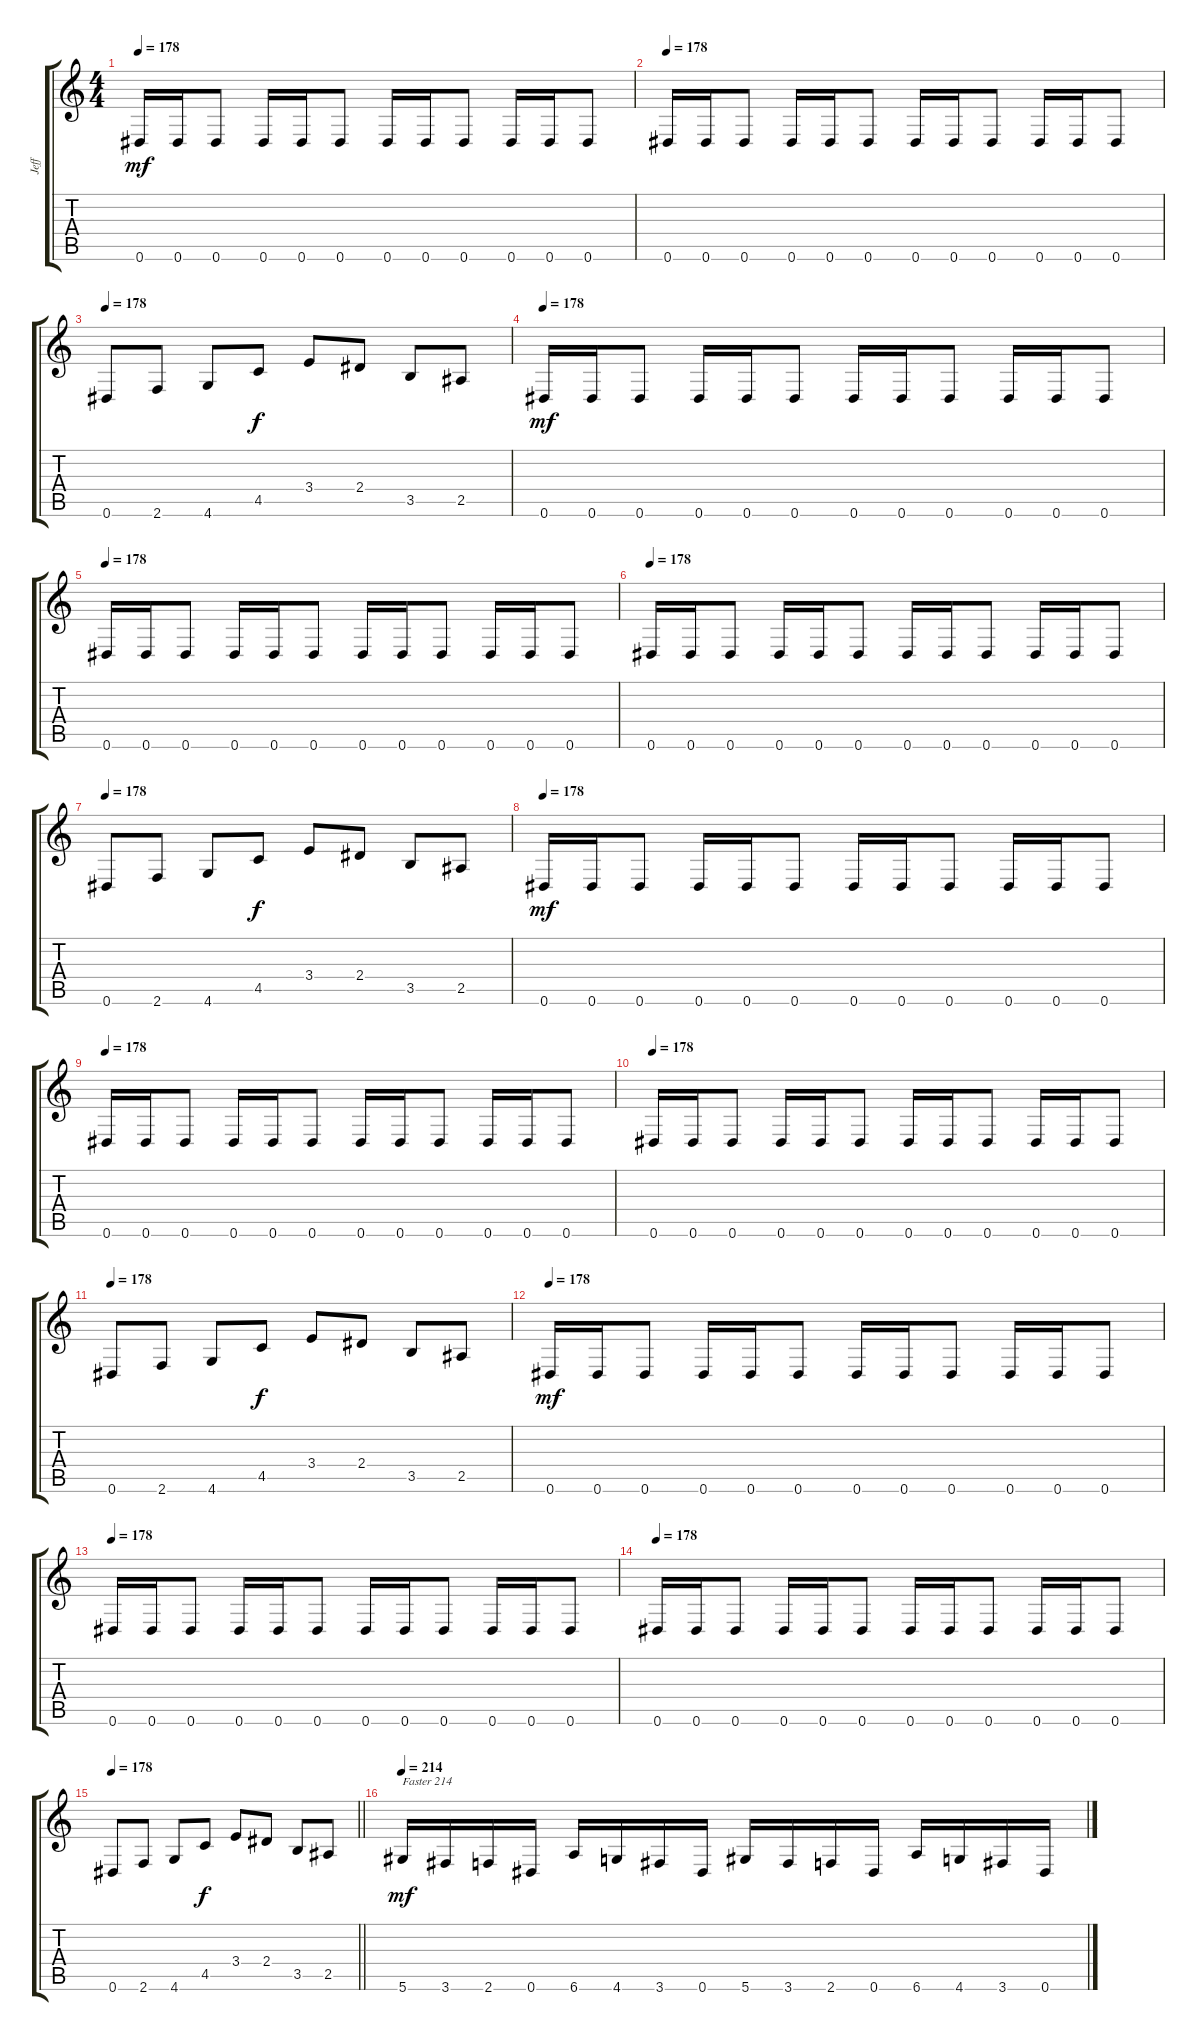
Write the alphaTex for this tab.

\track ("Jeff" "Jeff") {instrument distortionguitar}
\staff {score tabs}
\tuning (Eb4 Bb3 Gb3 Db3 Ab2 Eb2) {hide}
\ts (4 4)
\tempo 178
\clef g2
\ks c
0.6.16{dy mf} 0.6.16 0.6.8 0.6.16 0.6.16 0.6.8 0.6.16 0.6.16 0.6.8 0.6.16 0.6.16 0.6.8 |
\tempo 178
0.6.16 0.6.16 0.6.8 0.6.16 0.6.16 0.6.8 0.6.16 0.6.16 0.6.8 0.6.16 0.6.16 0.6.8 |
\tempo 178
0.6.8 2.6.8 4.6.8 4.5.8{dy f} 3.4.8 2.4.8 3.5.8 2.5.8 |
\tempo 178
0.6.16{dy mf} 0.6.16 0.6.8 0.6.16 0.6.16 0.6.8 0.6.16 0.6.16 0.6.8 0.6.16 0.6.16 0.6.8 |
\tempo 178
0.6.16 0.6.16 0.6.8 0.6.16 0.6.16 0.6.8 0.6.16 0.6.16 0.6.8 0.6.16 0.6.16 0.6.8 |
\tempo 178
0.6.16 0.6.16 0.6.8 0.6.16 0.6.16 0.6.8 0.6.16 0.6.16 0.6.8 0.6.16 0.6.16 0.6.8 |
\tempo 178
0.6.8 2.6.8 4.6.8 4.5.8{dy f} 3.4.8 2.4.8 3.5.8 2.5.8 |
\tempo 178
0.6.16{dy mf} 0.6.16 0.6.8 0.6.16 0.6.16 0.6.8 0.6.16 0.6.16 0.6.8 0.6.16 0.6.16 0.6.8 |
\tempo 178
0.6.16 0.6.16 0.6.8 0.6.16 0.6.16 0.6.8 0.6.16 0.6.16 0.6.8 0.6.16 0.6.16 0.6.8 |
\tempo 178
0.6.16 0.6.16 0.6.8 0.6.16 0.6.16 0.6.8 0.6.16 0.6.16 0.6.8 0.6.16 0.6.16 0.6.8 |
\tempo 178
0.6.8 2.6.8 4.6.8 4.5.8{dy f} 3.4.8 2.4.8 3.5.8 2.5.8 |
\tempo 178
0.6.16{dy mf} 0.6.16 0.6.8 0.6.16 0.6.16 0.6.8 0.6.16 0.6.16 0.6.8 0.6.16 0.6.16 0.6.8 |
\tempo 178
0.6.16 0.6.16 0.6.8 0.6.16 0.6.16 0.6.8 0.6.16 0.6.16 0.6.8 0.6.16 0.6.16 0.6.8 |
\tempo 178
0.6.16 0.6.16 0.6.8 0.6.16 0.6.16 0.6.8 0.6.16 0.6.16 0.6.8 0.6.16 0.6.16 0.6.8 |
\tempo 178
\barLineRight lightlight
0.6.8 2.6.8 4.6.8 4.5.8{dy f} 3.4.8 2.4.8 3.5.8 2.5.8 |
\tempo 214
5.6.16{txt "Faster 214" dy mf} 3.6.16 2.6.16 0.6.16 6.6.16 4.6.16 3.6.16 0.6.16 5.6.16 3.6.16 2.6.16 0.6.16 6.6.16 4.6.16 3.6.16 0.6.16
